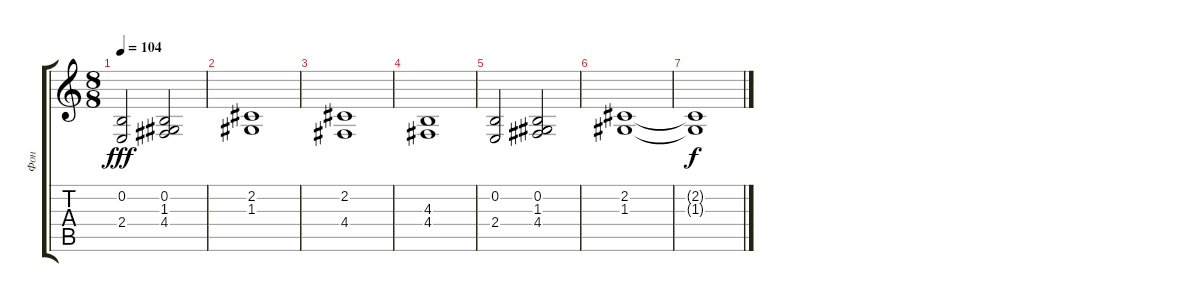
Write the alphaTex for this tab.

\track ("Фон" "Фон") {instrument pad2warm}
\staff {score tabs}
\tuning (E4 B3 G3 D3 A2 E2) {hide}
\ts (8 8)
\tempo 104
\clef g2
\ks c
(0.2 2.4).2{dy fff} (0.2 1.3 4.4).2 |
(2.2 1.3).1 |
(2.2 4.4).1 |
(4.3 4.4).1 |
(0.2 2.4).2 (0.2 1.3 4.4).2 |
(2.2 1.3).1 |
(2.2{t} 1.3{t}).1{dy f}
